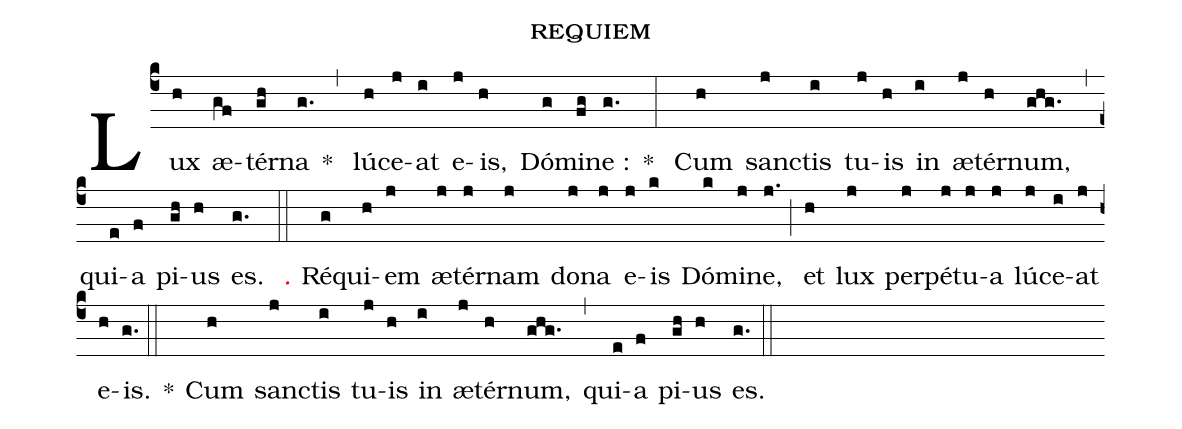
name: requiem;
%%
(c4)Lux(h) æ(gf)tér(gh)na(g.) * (,)
lú(h)ce(j)at(i) e(j)is,(h) Dó(g)mi(fg)ne :(g.) * (:)
Cum(h) san(j)ctis(i) tu(j)is(h) in(i) æ(j)tér(h)num,(ghg.) (,)
qui(e)a(f) pi(gh)us(h) es.(g.) (::)

℣<v>{\rubrum.}</v> Ré(g)qui(h)em(j) æ(j)tér(j)nam(j) do(j)na(j) e(j)is(k) Dó(k)mi(j)ne,(j.) (;)
et(h) lux(j) per(j)pé(j)tu(j)a(j) lú(j)ce(i)at(j) e(h)is.(g.) (::)
*()
Cum(h) san(j)ctis(i) tu(j)is(h) in(i) æ(j)tér(h)num,(ghg.) (,)
qui(e)a(f) pi(gh)us(h) es.(g.) (::)
